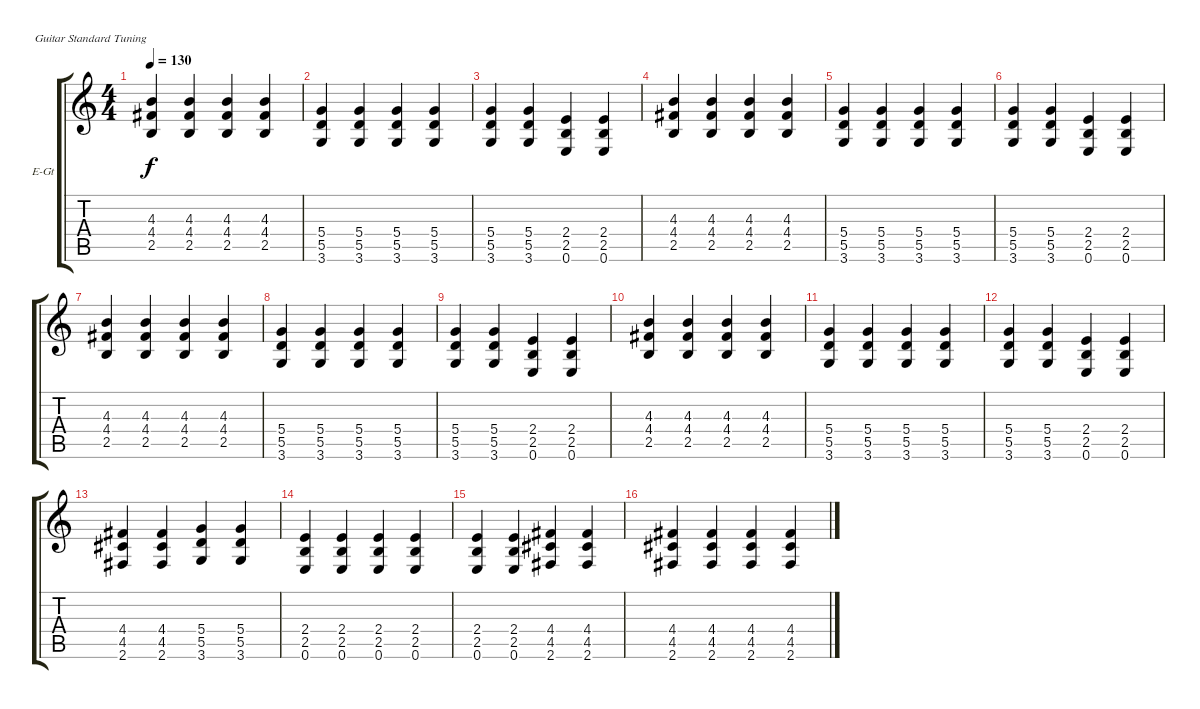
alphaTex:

\bracketExtendMode groupsimilarinstruments
\firstSystemTrackNameOrientation horizontal
\otherSystemsTrackNameOrientation horizontal
\track ("Äîðîæêà 3" "E-Gt") {instrument distortionguitar}
\staff {score tabs}
\tuning (E4 B3 G3 D3 A2 E2)
\ts (4 4)
\tempo 130
\clef g2
\ks c
(4.3 4.4 2.5).4{dy f} (4.3 4.4 2.5).4 (4.3 4.4 2.5).4 (4.3 4.4 2.5).4 |
(5.4 5.5 3.6).4 (5.4 5.5 3.6).4 (5.4 5.5 3.6).4 (5.4 5.5 3.6).4 |
(5.4 5.5 3.6).4 (5.4 5.5 3.6).4 (2.4 2.5 0.6).4 (2.4 2.5 0.6).4 |
(4.3 4.4 2.5).4 (4.3 4.4 2.5).4 (4.3 4.4 2.5).4 (4.3 4.4 2.5).4 |
(5.4 5.5 3.6).4 (5.4 5.5 3.6).4 (5.4 5.5 3.6).4 (5.4 5.5 3.6).4 |
(5.4 5.5 3.6).4 (5.4 5.5 3.6).4 (2.4 2.5 0.6).4 (2.4 2.5 0.6).4 |
(4.3 4.4 2.5).4 (4.3 4.4 2.5).4 (4.3 4.4 2.5).4 (4.3 4.4 2.5).4 |
(5.4 5.5 3.6).4 (5.4 5.5 3.6).4 (5.4 5.5 3.6).4 (5.4 5.5 3.6).4 |
(5.4 5.5 3.6).4 (5.4 5.5 3.6).4 (2.4 2.5 0.6).4 (2.4 2.5 0.6).4 |
(4.3 4.4 2.5).4 (4.3 4.4 2.5).4 (4.3 4.4 2.5).4 (4.3 4.4 2.5).4 |
(5.4 5.5 3.6).4 (5.4 5.5 3.6).4 (5.4 5.5 3.6).4 (5.4 5.5 3.6).4 |
(5.4 5.5 3.6).4 (5.4 5.5 3.6).4 (2.4 2.5 0.6).4 (2.4 2.5 0.6).4 |
(4.4 4.5 2.6).4 (4.4 4.5 2.6).4 (5.4 5.5 3.6).4 (5.4 5.5 3.6).4 |
(2.4 2.5 0.6).4 (2.4 2.5 0.6).4 (2.4 2.5 0.6).4 (2.4 2.5 0.6).4 |
(2.4 2.5 0.6).4 (2.4 2.5 0.6).4 (4.4 4.5 2.6).4 (4.4 4.5 2.6).4 |
(4.4 4.5 2.6).4 (4.4 4.5 2.6).4 (4.4 4.5 2.6).4 (4.4 4.5 2.6).4
